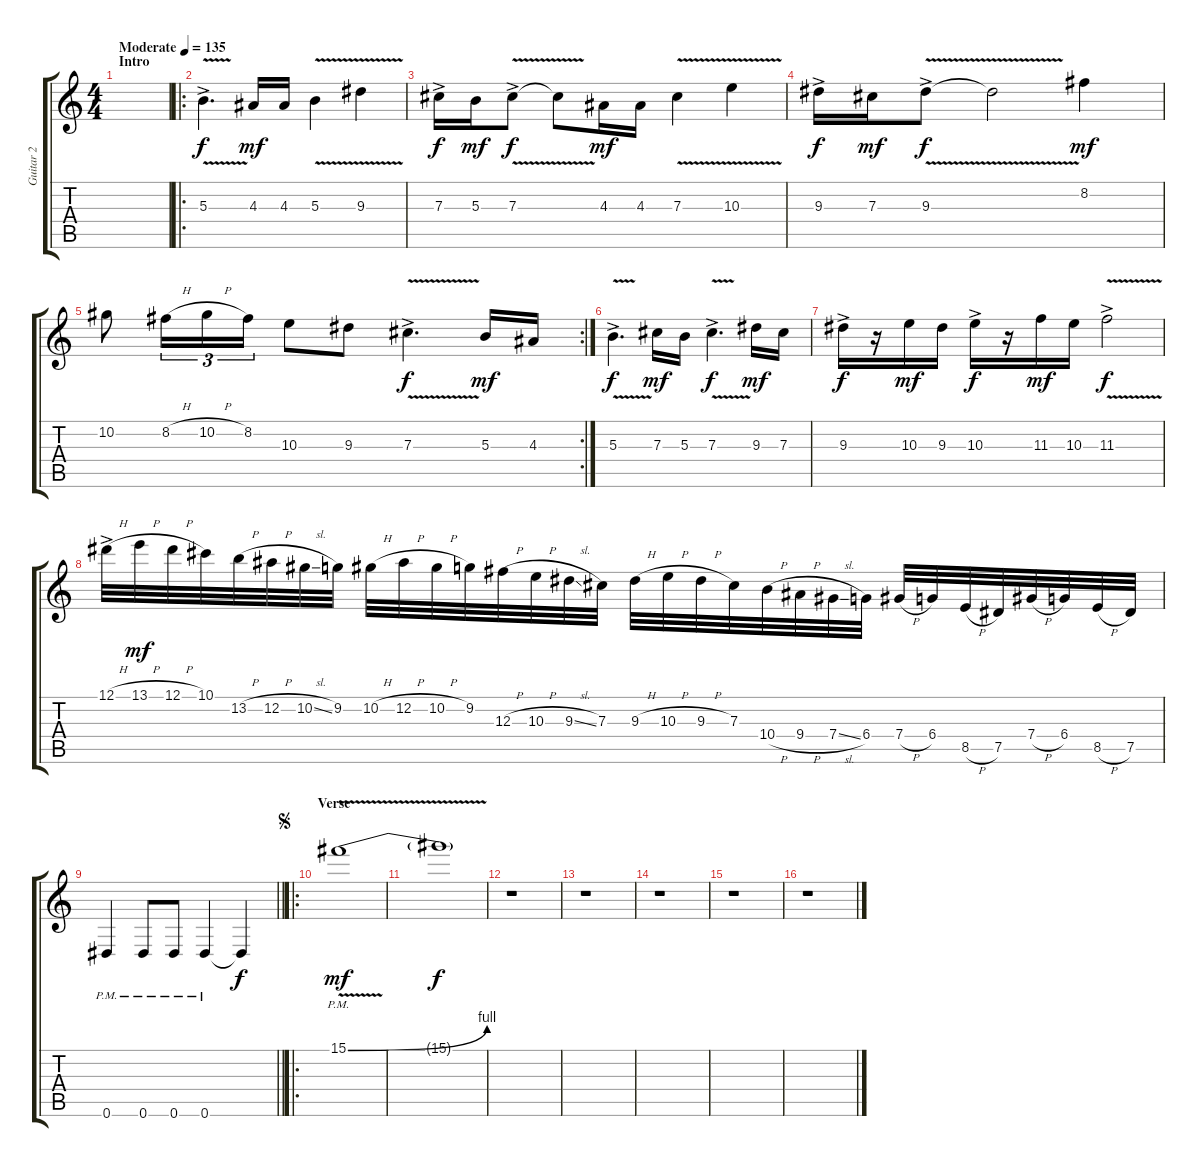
\track ("Guitar 2" "Guitar 2") {instrument distortionguitar}
\staff {score tabs}
\tuning (Eb4 Bb3 Gb3 Db3 Ab2 Eb2) {hide}
\ts (4 4)
\section ("" "Intro")
\tempo (135 "Moderate")
\clef g2
\ks c
|
\ro
5.3{v ac}.4{d} 4.3.16{dy mf} 4.3.16 5.3{v}.4 9.3{v}.4 |
7.3{ac}.16{dy f} 5.3.16{dy mf} 7.3{v ac}.8{dy f} 7.3{t}.8 4.3.16{dy mf} 4.3.16 7.3{v}.4 10.3{v}.4 |
9.3{ac}.16{dy f} 7.3.16{dy mf} 9.3{v ac}.8{dy f} 9.3{t}.2 8.2.4{dy mf} |
\rc 2
10.2.8 8.2{h}.16{tu (3 2)} 10.2{h}.16{tu (3 2)} 8.2.16{tu (3 2)} 10.3.8 9.3.8 7.3{v ac}.4{d dy f} 5.3.16{dy mf} 4.3.16 |
5.3{v ac}.4{d dy f} 7.3.16{dy mf} 5.3.16 7.3{v ac}.4{d dy f} 9.3.16{dy mf} 7.3.16 |
9.3{ac}.16{dy f} r.16 10.3.16{dy mf} 9.3.16 10.3{ac}.16{dy f} r.16 11.3.16{dy mf} 10.3.16 11.3{v ac}.2{dy f} |
12.1{h ac}.32 13.1{h}.32{dy mf} 12.1{h}.32 10.1.32 13.2{h}.32 12.2{h}.32 10.2{sl}.32 9.2.32 10.2{h}.32 12.2{h}.32 10.2{h}.32 9.2.32 12.3{h}.32 10.3{h}.32 9.3{sl}.32 7.3.32 9.3{h}.32 10.3{h}.32 9.3{h}.32 7.3.32 10.4{h}.32 9.4{h}.32 7.4{sl}.32 6.4.32 7.4{h}.32 6.4.32 8.5{h}.32 7.5.32 7.4{h}.32 6.4.32 8.5{h}.32 7.5.32 |
\barLineRight lightlight
0.6{pm}.4 0.6{pm}.8 0.6{pm}.8 0.6{pm}.4 0.6{t}.4{dy f} |
\ro
\section ("" "Verse")
\jump segno
15.1{be (bend 0 0 60 4) v pm}.1{dy mf} |
15.1{t}.1{dy f} |
r.1 |
r.1 |
r.1 |
r.1 |
r.1
